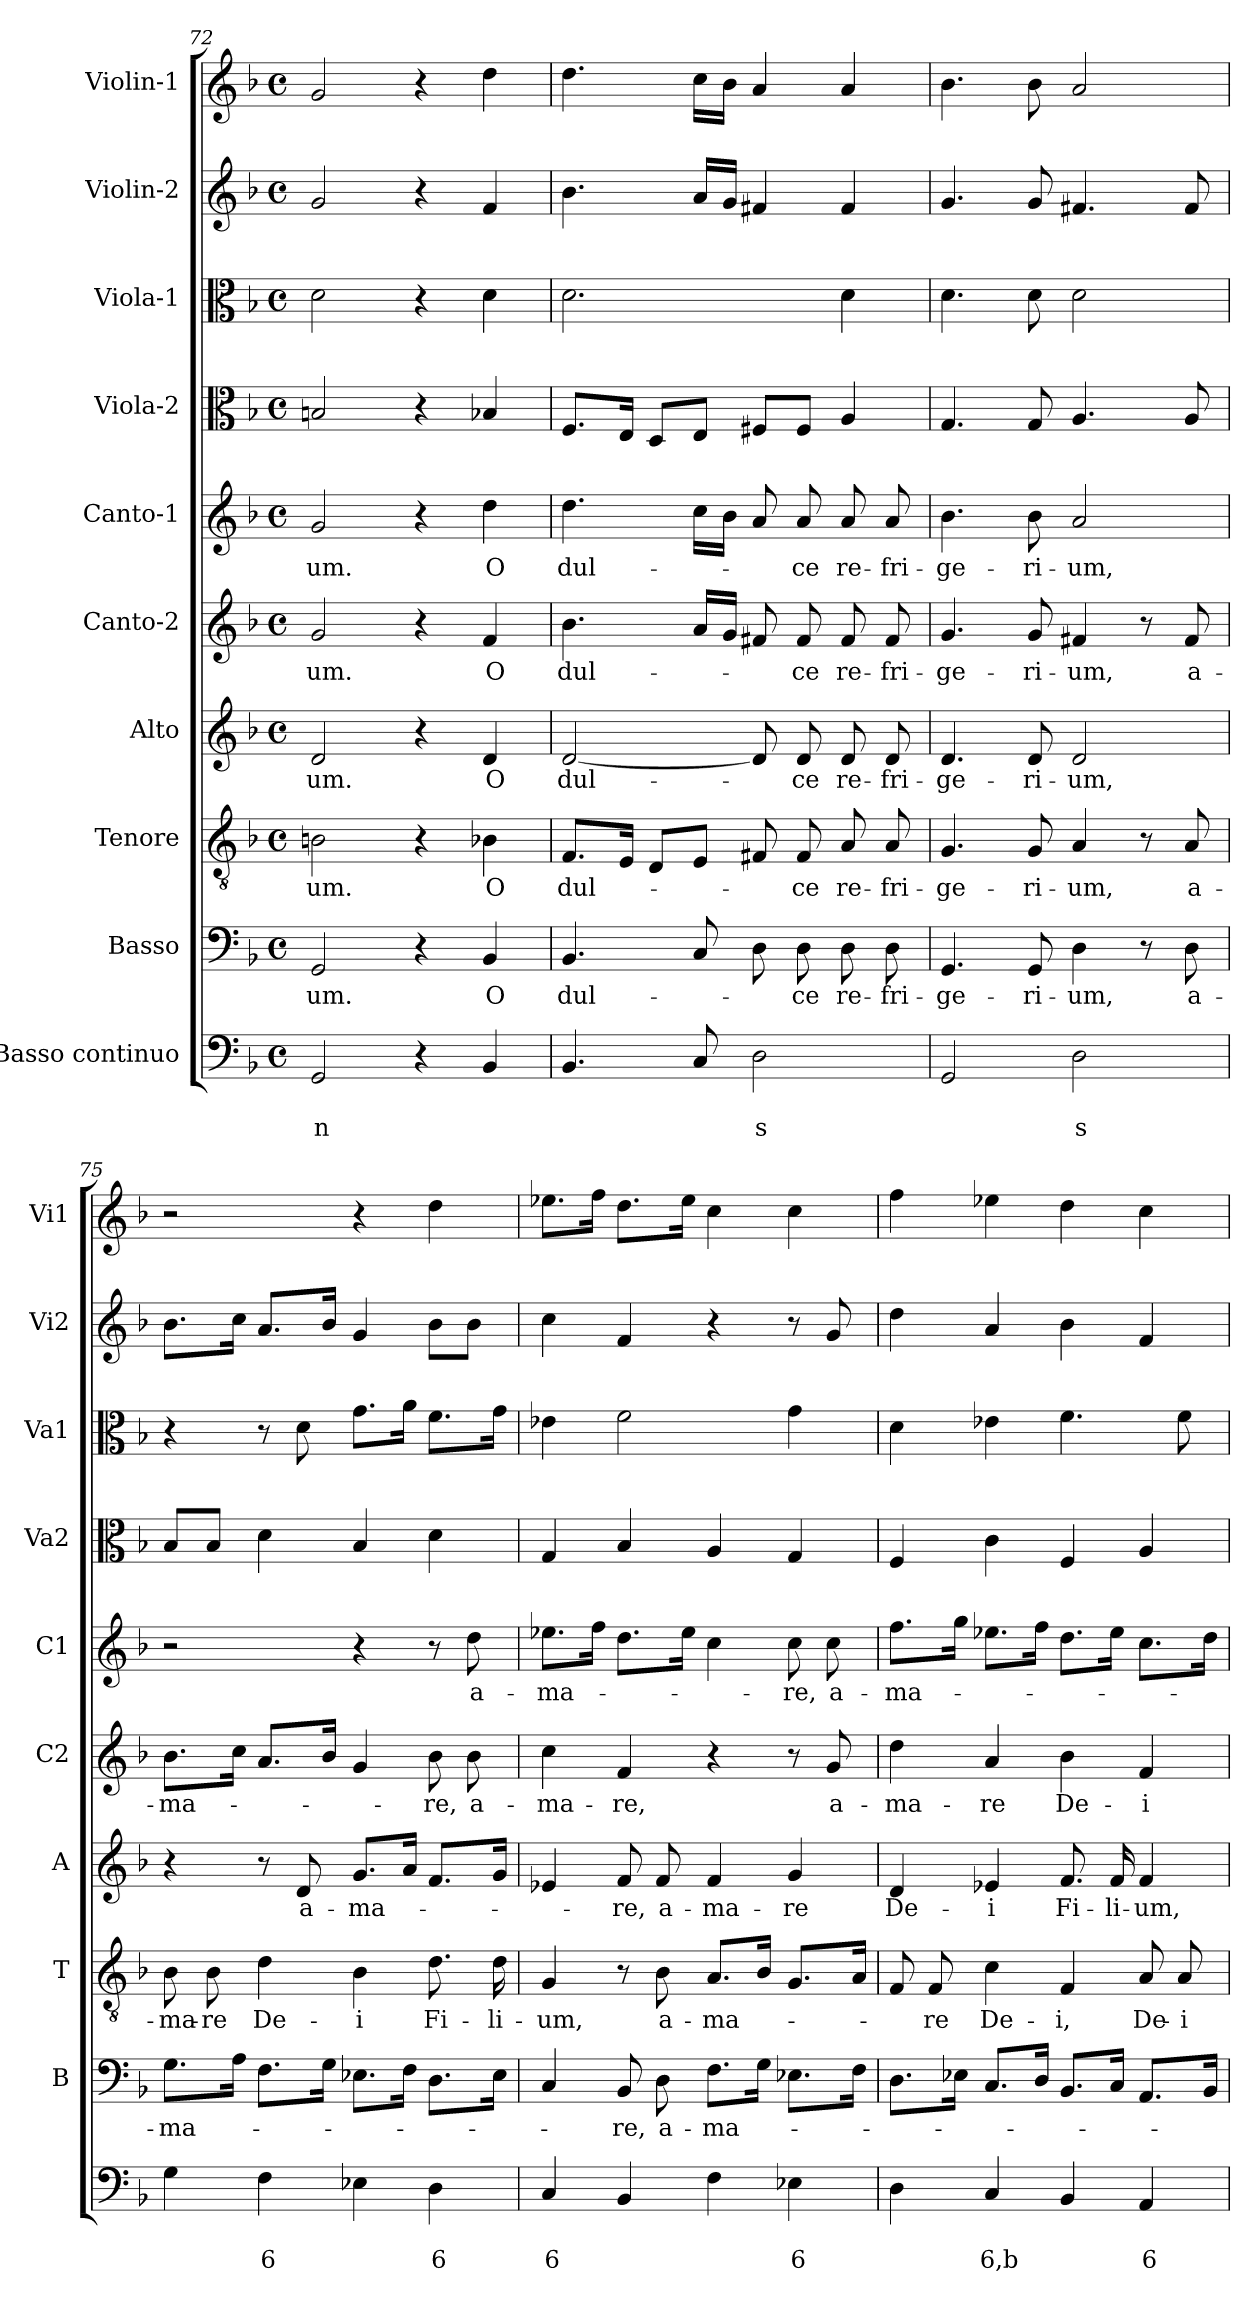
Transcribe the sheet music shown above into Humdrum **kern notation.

**kern	**text	**text	**kern	**text	**kern	**text	**kern	**text	**kern	**text	**kern	**text	**kern	**kern	**kern	**kern
*part10	*part10	*part10	*part9	*part9	*part8	*part8	*part7	*part7	*part6	*part6	*part5	*part5	*part4	*part3	*part2	*part1
*staff10	*staff10	*staff10	*staff9	*staff9	*staff8	*staff8	*staff7	*staff7	*staff6	*staff6	*staff5	*staff5	*staff4	*staff3	*staff2	*staff1
*I"Basso continuo	*	*	*I"Basso	*	*I"Tenore	*	*I"Alto	*	*I"Canto-2	*	*I"Canto-1	*	*I"Viola-2	*I"Viola-1	*I"Violin-2	*I"Violin-1
*	*	*	*I'B	*	*I'T	*	*I'A	*	*I'C2	*	*I'C1	*	*I'Va2	*I'Va1	*I'Vi2	*I'Vi1
!!LO:PB:g=z
*clefF4	*	*	*clefF4	*	*clefGv2	*	*clefG2	*	*clefG2	*	*clefG2	*	*clefC3	*clefC3	*clefG2	*clefG2
*k[b-]	*	*	*k[b-]	*	*k[b-]	*	*k[b-]	*	*k[b-]	*	*k[b-]	*	*k[b-]	*k[b-]	*k[b-]	*k[b-]
*F:	*	*	*F:	*	*F:	*	*F:	*	*F:	*	*F:	*	*F:	*F:	*F:	*F:
*M4/4	*	*	*M4/4	*	*M4/4	*	*M4/4	*	*M4/4	*	*M4/4	*	*M4/4	*M4/4	*M4/4	*M4/4
*met(c)	*	*	*met(c)	*	*met(c)	*	*met(c)	*	*met(c)	*	*met(c)	*	*met(c)	*met(c)	*met(c)	*met(c)
=72	=72	=72	=72	=72	=72	=72	=72	=72	=72	=72	=72	=72	=72	=72	=72	=72
!	!	!LO:LY:b	!	!LO:LY:b	!	!LO:LY:b	!	!LO:LY:b	!	!LO:LY:b	!	!LO:LY:b	!	!	!	!
2GG/	.	n	2GG/	-um.	2Bn\	-um.	2d/	-um.	2g/	-um.	2g/	-um.	2Bn/	2d\	2g/	2g/
4r	.	.	4r	.	4r	.	4r	.	4r	.	4r	.	4r	4r	4r	4r
!	!	!	!	!LO:LY:b	!	!LO:LY:b	!	!LO:LY:b	!	!LO:LY:b	!	!LO:LY:b	!	!	!	!
4BB-/	.	.	4BB-/	O	4B-X\	O	4d/	O	4f/	O	4dd\	O	4B-X/	4d\	4f/	4dd\
=73	=73	=73	=73	=73	=73	=73	=73	=73	=73	=73	=73	=73	=73	=73	=73	=73
!	!	!	!	!LO:LY:b	!	!LO:LY:b	!	!LO:LY:b	!	!LO:LY:b	!	!LO:LY:b	!	!	!	!
4.BB-/	.	.	4.BB-/	dul-	8.F/L	dul-	[2d/	dul-	4.b-\	dul-	4.dd\	dul-	8.F/L	2.d\	4.b-\	4.dd\
.	.	.	.	.	16E/Jk	.	.	.	.	.	.	.	16E/Jk	.	.	.
.	.	.	.	.	8D/L	.	.	.	.	.	.	.	8D/L	.	.	.
8C/	.	.	8C/	.	8E/J	.	.	.	16a/LL	.	16cc\LL	.	8E/J	.	16a/LL	16cc\LL
.	.	.	.	.	.	.	.	.	16g/JJ	.	16b-\JJ	.	.	.	16g/JJ	16b-\JJ
!	!	!LO:LY:b	!	!	!	!	!	!	!	!	!	!	!	!	!	!
2D\	.	s	8D\	.	8F#X/	.	8d/]	.	8f#X/	.	8a/	.	8F#X/L	.	4f#X/	4a/
!	!	!	!	!LO:LY:b	!	!LO:LY:b	!	!LO:LY:b	!	!LO:LY:b	!	!LO:LY:b	!	!	!	!
.	.	.	8D\	-ce	8F#/	-ce	8d/	-ce	8f#/	-ce	8a/	-ce	8F#/J	.	.	.
!	!	!	!	!LO:LY:b	!	!LO:LY:b	!	!LO:LY:b	!	!LO:LY:b	!	!LO:LY:b	!	!	!	!
.	.	.	8D\	re-	8A/	re-	8d/	re-	8f#/	re-	8a/	re-	4A/	4d\	4f#/	4a/
!	!	!	!	!LO:LY:b	!	!LO:LY:b	!	!LO:LY:b	!	!LO:LY:b	!	!LO:LY:b	!	!	!	!
.	.	.	8D\	-fri-	8A/	-fri-	8d/	-fri-	8f#/	-fri-	8a/	-fri-	.	.	.	.
=74	=74	=74	=74	=74	=74	=74	=74	=74	=74	=74	=74	=74	=74	=74	=74	=74
!	!	!	!	!LO:LY:b	!	!LO:LY:b	!	!LO:LY:b	!	!LO:LY:b	!	!LO:LY:b	!	!	!	!
2GG/	.	.	4.GG/	-ge-	4.G/	-ge-	4.d/	-ge-	4.g/	-ge-	4.b-\	-ge-	4.G/	4.d\	4.g/	4.b-\
!	!	!	!	!LO:LY:b	!	!LO:LY:b	!	!LO:LY:b	!	!LO:LY:b	!	!LO:LY:b	!	!	!	!
.	.	.	8GG/	-ri-	8G/	-ri-	8d/	-ri-	8g/	-ri-	8b-\	-ri-	8G/	8d\	8g/	8b-\
!	!	!LO:LY:b	!	!LO:LY:b	!	!LO:LY:b	!	!LO:LY:b	!	!LO:LY:b	!	!LO:LY:b	!	!	!	!
2D\	.	s	4D\	-um,	4A/	-um,	2d/	-um,	4f#X/	-um,	2a/	-um,	4.A/	2d\	4.f#X/	2a/
.	.	.	8r	.	8r	.	.	.	8r	.	.	.	.	.	.	.
!	!	!	!	!LO:LY:b	!	!LO:LY:b	!	!	!	!LO:LY:b	!	!	!	!	!	!
.	.	.	8D\	a-	8A/	a-	.	.	8f#/	a-	.	.	8A/	.	8f#/	.
=75	=75	=75	=75	=75	=75	=75	=75	=75	=75	=75	=75	=75	=75	=75	=75	=75
!	!	!	!	!LO:LY:b	!	!LO:LY:b	!	!	!	!LO:LY:b	!	!	!	!	!	!
4G\	.	.	8.G\L	-ma-	8B-\	-ma-	4r	.	8.b-\L	-ma-	2r	.	8B-/L	4r	8.b-\L	2r
!	!	!	!	!	!	!LO:LY:b	!	!	!	!	!	!	!	!	!	!
.	.	.	.	.	8B-\	-re	.	.	.	.	.	.	8B-/J	.	.	.
.	.	.	16A\Jk	.	.	.	.	.	16cc\Jk	.	.	.	.	.	16cc\Jk	.
!	!	!LO:LY:b	!	!	!	!LO:LY:b	!	!	!	!	!	!	!	!	!	!
4F\	.	6	8.F\L	.	4d\	De-	8r	.	8.a/L	.	.	.	4d\	8r	8.a/L	.
!	!	!	!	!	!	!	!	!LO:LY:b	!	!	!	!	!	!	!	!
.	.	.	.	.	.	.	8d/	a-	.	.	.	.	.	8d\	.	.
.	.	.	16G\Jk	.	.	.	.	.	16b-/Jk	.	.	.	.	.	16b-/Jk	.
!	!	!	!	!	!	!LO:LY:b	!	!LO:LY:b	!	!	!	!	!	!	!	!
4E-X\	.	.	8.E-X\L	.	4B-\	-i	8.g/L	-ma-	4g/	.	4r	.	4B-/	8.g\L	4g/	4r
.	.	.	16F\Jk	.	.	.	16a/Jk	.	.	.	.	.	.	16a\Jk	.	.
!	!	!LO:LY:b	!	!	!	!LO:LY:b	!	!	!	!LO:LY:b	!	!	!	!	!	!
4D\	.	6	8.D\L	.	8.d\	Fi-	8.f/L	.	8b-\	-re,	8r	.	4d\	8.f\L	8b-\L	4dd\
!	!	!	!	!	!	!	!	!	!	!LO:LY:b	!	!LO:LY:b	!	!	!	!
.	.	.	.	.	.	.	.	.	8b-\	a-	8dd\	a-	.	.	8b-\J	.
!	!	!	!	!	!	!LO:LY:b	!	!	!	!	!	!	!	!	!	!
.	.	.	16E-\Jk	.	16d\	-li-	16g/Jk	.	.	.	.	.	.	16g\Jk	.	.
!!LO:PB:g=z
=76	=76	=76	=76	=76	=76	=76	=76	=76	=76	=76	=76	=76	=76	=76	=76	=76
!	!	!LO:LY:b	!	!	!	!LO:LY:b	!	!	!	!LO:LY:b	!	!LO:LY:b	!	!	!	!
4C/	.	6	4C/	.	4G/	-um,	4e-X/	.	4cc\	-ma-	8.ee-X\L	-ma-	4G/	4e-X\	4cc\	8.ee-X\L
.	.	.	.	.	.	.	.	.	.	.	16ff\Jk	.	.	.	.	16ff\Jk
!	!	!	!	!LO:LY:b	!	!	!	!LO:LY:b	!	!LO:LY:b	!	!	!	!	!	!
4BB-/	.	.	8BB-/	-re,	8r	.	8f/	-re,	4f/	-re,	8.dd\L	.	4B-/	2f\	4f/	8.dd\L
!	!	!	!	!LO:LY:b	!	!LO:LY:b	!	!LO:LY:b	!	!	!	!	!	!	!	!
.	.	.	8D\	a-	8B-\	a-	8f/	a-	.	.	.	.	.	.	.	.
.	.	.	.	.	.	.	.	.	.	.	16ee-\Jk	.	.	.	.	16ee-\Jk
!	!	!	!	!LO:LY:b	!	!LO:LY:b	!	!LO:LY:b	!	!	!	!	!	!	!	!
4F\	.	.	8.F\L	-ma-	8.A/L	-ma-	4f/	-ma-	4r	.	4cc\	.	4A/	.	4r	4cc\
.	.	.	16G\Jk	.	16B-/Jk	.	.	.	.	.	.	.	.	.	.	.
!	!	!LO:LY:b	!	!	!	!	!	!LO:LY:b	!	!	!	!LO:LY:b	!	!	!	!
4E-X\	.	6	8.E-X\L	.	8.G/L	.	4g/	-re	8r	.	8cc\	-re,	4G/	4g\	8r	4cc\
!	!	!	!	!	!	!	!	!	!	!LO:LY:b	!	!LO:LY:b	!	!	!	!
.	.	.	.	.	.	.	.	.	8g/	a-	8cc\	a-	.	.	8g/	.
.	.	.	16F\Jk	.	16A/Jk	.	.	.	.	.	.	.	.	.	.	.
=77	=77	=77	=77	=77	=77	=77	=77	=77	=77	=77	=77	=77	=77	=77	=77	=77
!	!	!	!	!	!	!	!	!LO:LY:b	!	!LO:LY:b	!	!LO:LY:b	!	!	!	!
4D\	.	.	8.D\L	.	8F/	.	4d/	De-	4dd\	-ma-	8.ff\L	-ma-	4F/	4d\	4dd\	4ff\
!	!	!	!	!	!	!LO:LY:b	!	!	!	!	!	!	!	!	!	!
.	.	.	.	.	8F/	-re	.	.	.	.	.	.	.	.	.	.
.	.	.	16E-X\Jk	.	.	.	.	.	.	.	16gg\Jk	.	.	.	.	.
!	!	!LO:LY:b	!	!	!	!LO:LY:b	!	!LO:LY:b	!	!LO:LY:b	!	!	!	!	!	!
4C/	.	6,b	8.C/L	.	4c\	De-	4e-X/	-i	4a/	-re	8.ee-X\L	.	4c\	4e-X\	4a/	4ee-X\
.	.	.	16D/Jk	.	.	.	.	.	.	.	16ff\Jk	.	.	.	.	.
!	!	!	!	!	!	!LO:LY:b	!	!LO:LY:b	!	!LO:LY:b	!	!	!	!	!	!
4BB-/	.	.	8.BB-/L	.	4F/	-i,	8.f/	Fi-	4b-\	De-	8.dd\L	.	4F/	4.f\	4b-\	4dd\
!	!	!	!	!	!	!	!	!LO:LY:b	!	!	!	!	!	!	!	!
.	.	.	16C/Jk	.	.	.	16f/	-li-	.	.	16ee-\Jk	.	.	.	.	.
!	!	!LO:LY:b	!	!	!	!LO:LY:b	!	!LO:LY:b	!	!LO:LY:b	!	!	!	!	!	!
4AA/	.	6	8.AA/L	.	8A/	De-	4f/	-um,	4f/	-i	8.cc\L	.	4A/	.	4f/	4cc\
!	!	!	!	!	!	!LO:LY:b	!	!	!	!	!	!	!	!	!	!
.	.	.	.	.	8A/	-i	.	.	.	.	.	.	.	8f\	.	.
.	.	.	16BB-/Jk	.	.	.	.	.	.	.	16dd\Jk	.	.	.	.	.
=	=	=	=	=	=	=	=	=	=	=	=	=	=	=	=	=
*-	*-	*-	*-	*-	*-	*-	*-	*-	*-	*-	*-	*-	*-	*-	*-	*-
